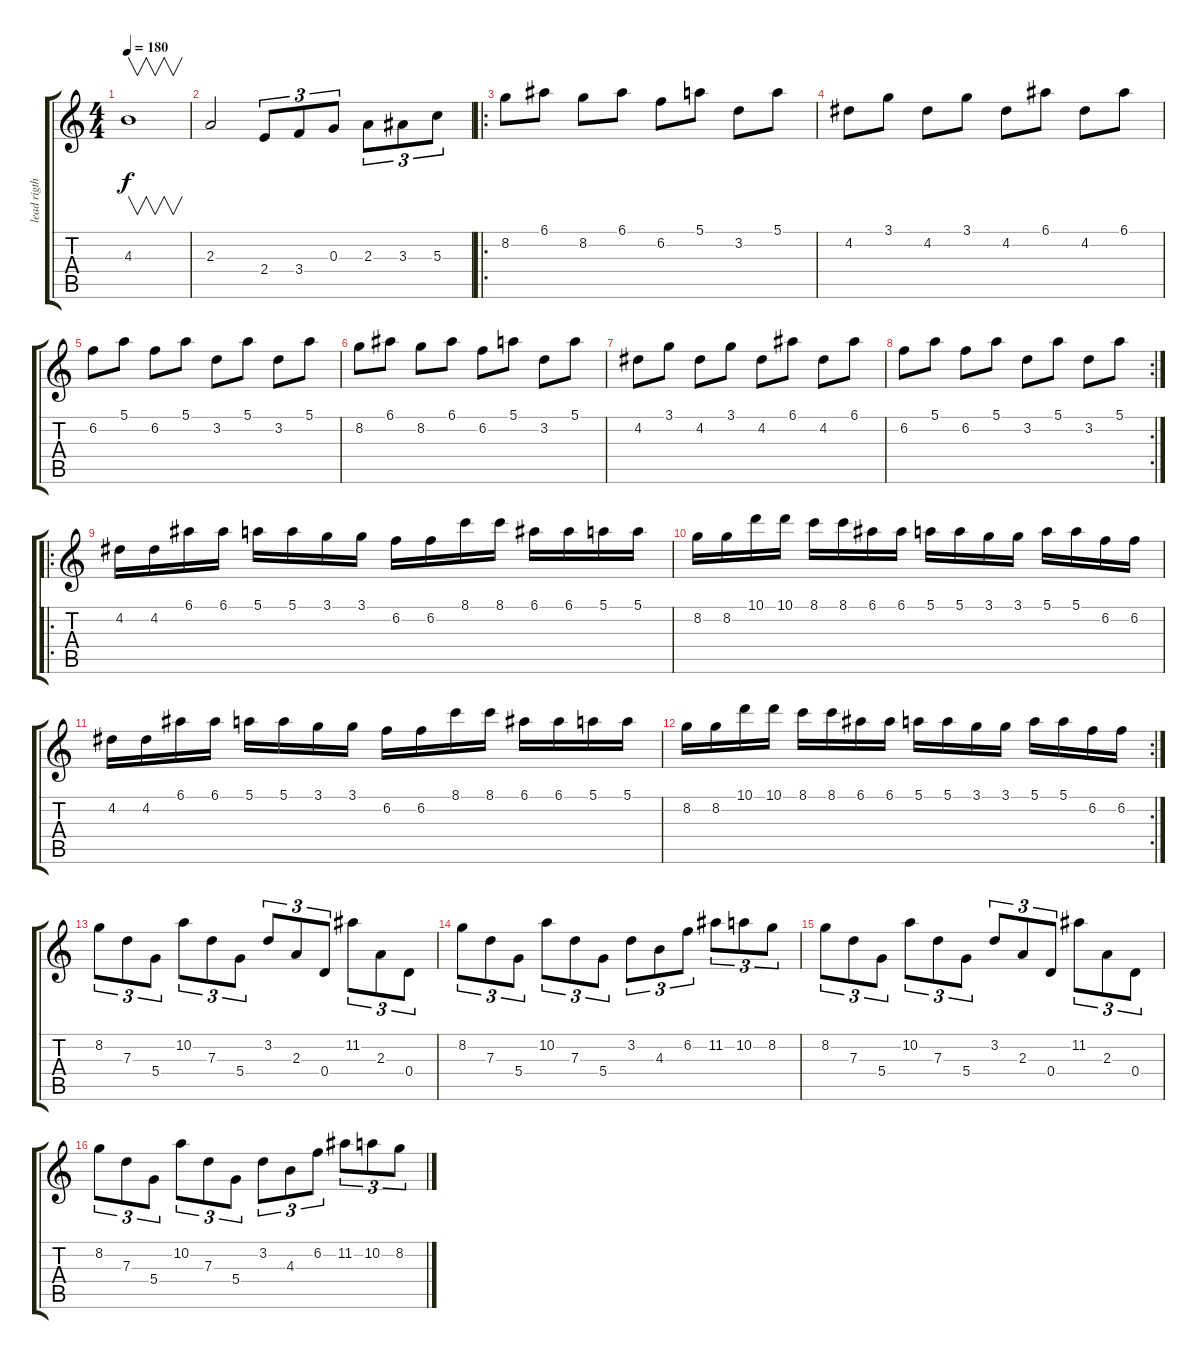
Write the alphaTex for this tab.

\track ("lead rigth" "lead rigth") {instrument overdrivenguitar}
\staff {score tabs}
\tuning (E4 B3 G3 D3 A2 E2) {hide}
\ts (4 4)
\tempo 180
\clef g2
\ks c
4.3.1{v dy f} |
2.3.2 2.4.8{tu (3 2)} 3.4.8{tu (3 2)} 0.3.8{tu (3 2)} 2.3.8{tu (3 2)} 3.3.8{tu (3 2)} 5.3.8{tu (3 2)} |
\ro
8.2.8 6.1.8 8.2.8 6.1.8 6.2.8 5.1.8 3.2.8 5.1.8 |
4.2.8 3.1.8 4.2.8 3.1.8 4.2.8 6.1.8 4.2.8 6.1.8 |
6.2.8 5.1.8 6.2.8 5.1.8 3.2.8 5.1.8 3.2.8 5.1.8 |
8.2.8 6.1.8 8.2.8 6.1.8 6.2.8 5.1.8 3.2.8 5.1.8 |
4.2.8 3.1.8 4.2.8 3.1.8 4.2.8 6.1.8 4.2.8 6.1.8 |
\rc 2
6.2.8 5.1.8 6.2.8 5.1.8 3.2.8 5.1.8 3.2.8 5.1.8 |
\ro
4.2.16 4.2.16 6.1.16 6.1.16 5.1.16 5.1.16 3.1.16 3.1.16 6.2.16 6.2.16 8.1.16 8.1.16 6.1.16 6.1.16 5.1.16 5.1.16 |
8.2.16 8.2.16 10.1.16 10.1.16 8.1.16 8.1.16 6.1.16 6.1.16 5.1.16 5.1.16 3.1.16 3.1.16 5.1.16 5.1.16 6.2.16 6.2.16 |
4.2.16 4.2.16 6.1.16 6.1.16 5.1.16 5.1.16 3.1.16 3.1.16 6.2.16 6.2.16 8.1.16 8.1.16 6.1.16 6.1.16 5.1.16 5.1.16 |
\rc 2
8.2.16 8.2.16 10.1.16 10.1.16 8.1.16 8.1.16 6.1.16 6.1.16 5.1.16 5.1.16 3.1.16 3.1.16 5.1.16 5.1.16 6.2.16 6.2.16 |
8.2.8{tu (3 2)} 7.3.8{tu (3 2)} 5.4.8{tu (3 2)} 10.2.8{tu (3 2)} 7.3.8{tu (3 2)} 5.4.8{tu (3 2)} 3.2.8{tu (3 2)} 2.3.8{tu (3 2)} 0.4.8{tu (3 2)} 11.2.8{tu (3 2)} 2.3.8{tu (3 2)} 0.4.8{tu (3 2)} |
8.2.8{tu (3 2)} 7.3.8{tu (3 2)} 5.4.8{tu (3 2)} 10.2.8{tu (3 2)} 7.3.8{tu (3 2)} 5.4.8{tu (3 2)} 3.2.8{tu (3 2)} 4.3.8{tu (3 2)} 6.2.8{tu (3 2)} 11.2.8{tu (3 2)} 10.2.8{tu (3 2)} 8.2.8{tu (3 2)} |
8.2.8{tu (3 2)} 7.3.8{tu (3 2)} 5.4.8{tu (3 2)} 10.2.8{tu (3 2)} 7.3.8{tu (3 2)} 5.4.8{tu (3 2)} 3.2.8{tu (3 2)} 2.3.8{tu (3 2)} 0.4.8{tu (3 2)} 11.2.8{tu (3 2)} 2.3.8{tu (3 2)} 0.4.8{tu (3 2)} |
8.2.8{tu (3 2)} 7.3.8{tu (3 2)} 5.4.8{tu (3 2)} 10.2.8{tu (3 2)} 7.3.8{tu (3 2)} 5.4.8{tu (3 2)} 3.2.8{tu (3 2)} 4.3.8{tu (3 2)} 6.2.8{tu (3 2)} 11.2.8{tu (3 2)} 10.2.8{tu (3 2)} 8.2.8{tu (3 2)}
